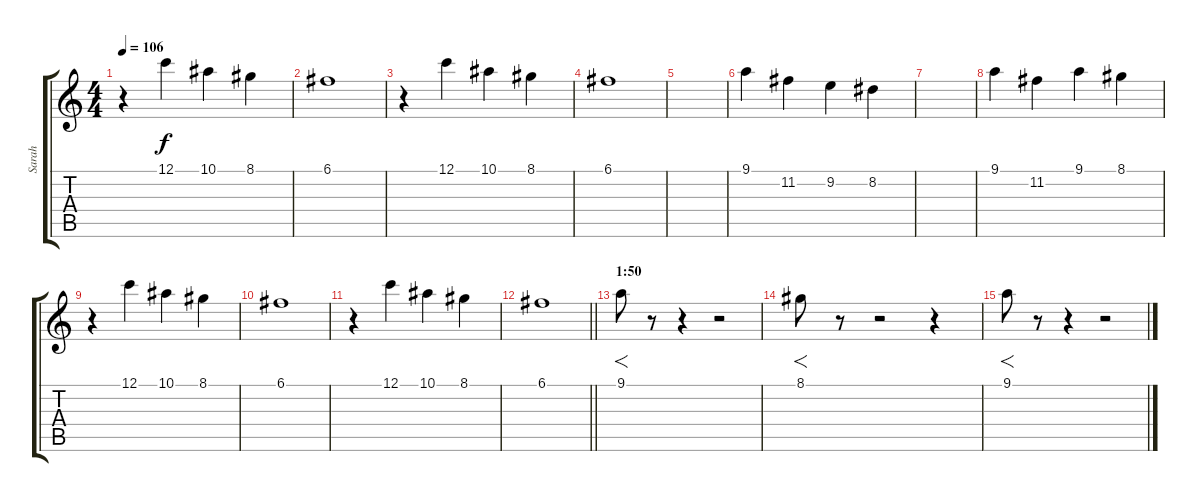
\track ("Sarah" "Sarah") {instrument choiraahs}
\staff {score tabs}
\tuning (C5 G4 Eb4 Bb3 F3 C3) {hide}
\ts (4 4)
\tempo 106
\clef g2
\ks c
r.4{dy f} 12.1.4 10.1.4 8.1.4 |
6.1.1 |
r.4 12.1.4 10.1.4 8.1.4 |
6.1.1 |
|
9.1.4 11.2.4 9.2.4 8.2.4 |
|
9.1.4 11.2.4 9.1.4 8.1.4 |
r.4 12.1.4 10.1.4 8.1.4 |
6.1.1 |
r.4 12.1.4 10.1.4 8.1.4 |
\barLineRight lightlight
6.1.1 |
\section ("" "1:50")
9.1.8{f} r.8 r.4 r.2 |
8.1.8{f} r.8 r.2 r.4 |
9.1.8{f} r.8 r.4 r.2
